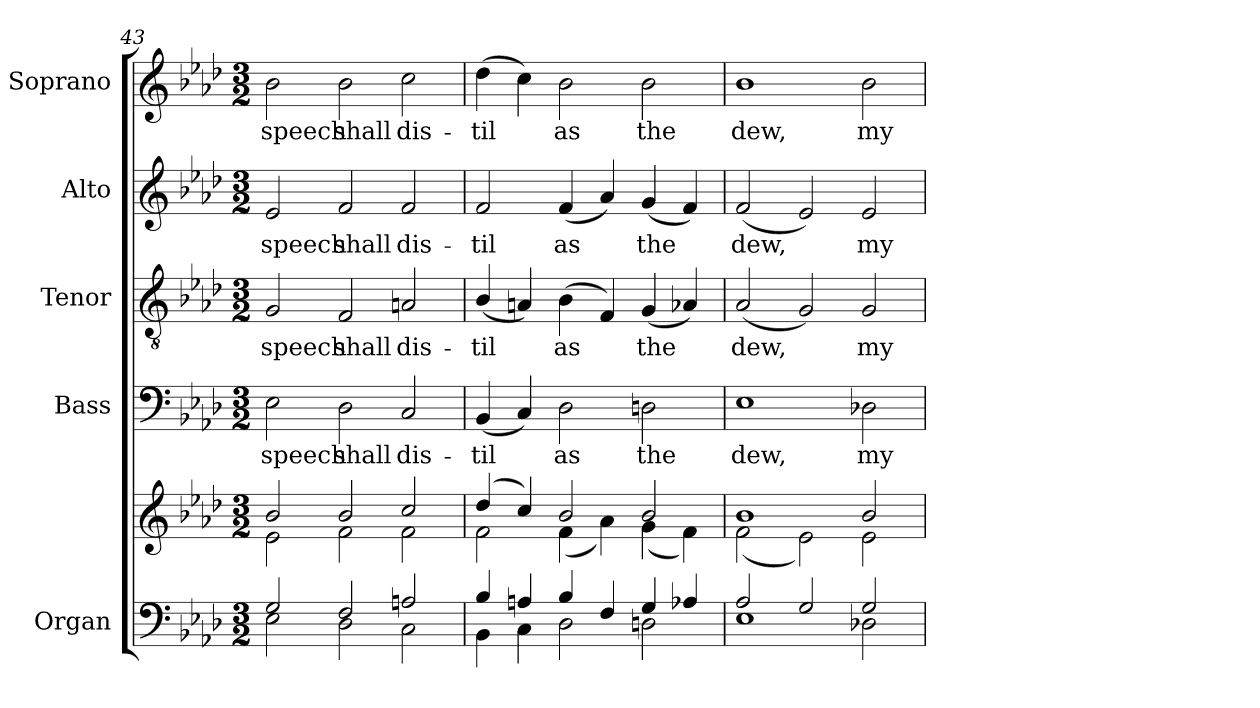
**kern	**kern	**kern	**text	**kern	**text	**kern	**text	**kern	**text
*part5	*part5	*part4	*part4	*part3	*part3	*part2	*part2	*part1	*part1
*staff6	*staff5	*staff4	*staff4	*staff3	*staff3	*staff2	*staff2	*staff1	*staff1
*I"Organ	*	*I"Bass	*	*I"Tenor	*	*I"Alto	*	*I"Soprano	*
*I'Org.	*	*I'B.	*	*I'T.	*	*I'A.	*	*I'S.	*
*clefF4	*clefG2	*clefF4	*	*clefGv2	*	*clefG2	*	*clefG2	*
*	*	*	*	*ITrd7c12	*	*	*	*	*
*k[b-e-a-d-]	*k[b-e-a-d-]	*k[b-e-a-d-]	*	*k[b-e-a-d-]	*	*k[b-e-a-d-]	*	*k[b-e-a-d-]	*
*A-:	*A-:	*A-:	*	*A-:	*	*A-:	*	*A-:	*
*M3/2	*M3/2	*M3/2	*	*M3/2	*	*M3/2	*	*M3/2	*
=43	=43	=43	=43	=43	=43	=43	=43	=43	=43
*^	*^	*	*	*	*	*	*	*	*
!	!	!	!	!	!LO:LY:b:color=#000000	!	!	!	!	!	!
!	!	!	!	!	!	!	!LO:LY:b:color=#000000	!	!	!	!
!	!	!	!	!	!	!	!	!	!LO:LY:b:color=#000000	!	!
!	!	!	!	!	!	!	!	!	!	!	!LO:LY:b:color=#000000
2Gi/	2E-i\	2b-i/	2e-i\	2E-i\	speech	2GGi/	speech	2e-i/	speech	2b-i\	speech
!	!	!	!	!	!LO:LY:b:color=#000000	!	!	!	!	!	!
!	!	!	!	!	!	!	!LO:LY:b:color=#000000	!	!	!	!
!	!	!	!	!	!	!	!	!	!LO:LY:b:color=#000000	!	!
!	!	!	!	!	!	!	!	!	!	!	!LO:LY:b:color=#000000
2Fi/	2D-i\	2b-i/	2fi\	2D-i\	shall	2FFi/	shall	2fi/	shall	2b-i\	shall
!	!	!	!	!	!LO:LY:b:color=#000000	!	!	!	!	!	!
!	!	!	!	!	!	!	!LO:LY:b:color=#000000	!	!	!	!
!	!	!	!	!	!	!	!	!	!LO:LY:b:color=#000000	!	!
!	!	!	!	!	!	!	!	!	!	!	!LO:LY:b:color=#000000
2Ani/	2Ci\	2cci/	2fi\	2Ci/	dis-	2AAni/	dis-	2fi/	dis-	2cci\	dis-
=44	=44	=44	=44	=44	=44	=44	=44	=44	=44	=44	=44
!	!	!	!	!	!LO:LY:b:color=#000000	!	!	!	!	!	!
!	!	!	!	!	!	!	!LO:LY:b:color=#000000	!	!	!	!
!	!	!	!	!	!	!	!	!	!LO:LY:b:color=#000000	!	!
!	!	!	!	!	!	!	!	!	!	!	!LO:LY:b:color=#000000
4B-i/	4BB-i\	(4dd-i/	2fi\	(4BB-i/	-til	(4BB-i/	-til	2fi/	-til	(4dd-i\	-til
4Ani/	4Ci\	4cci/)	.	4Ci/)	.	4AAni/)	.	.	.	4cci\)	.
!	!	!	!	!	!LO:LY:b:color=#000000	!	!	!	!	!	!
!	!	!	!	!	!	!	!LO:LY:b:color=#000000	!	!	!	!
!	!	!	!	!	!	!	!	!	!LO:LY:b:color=#000000	!	!
!	!	!	!	!	!	!	!	!	!	!	!LO:LY:b:color=#000000
4B-i/	2D-i\	2b-i/	(4fi\	2D-i\	as	(4BB-i\	as	(4fi/	as	2b-i\	as
4Fi/	.	.	4a-i\)	.	.	4FFi/)	.	4a-i/)	.	.	.
!	!	!	!	!	!LO:LY:b:color=#000000	!	!	!	!	!	!
!	!	!	!	!	!	!	!LO:LY:b:color=#000000	!	!	!	!
!	!	!	!	!	!	!	!	!	!LO:LY:b:color=#000000	!	!
!	!	!	!	!	!	!	!	!	!	!	!LO:LY:b:color=#000000
4Gi/	2Dni\	2b-i/	(4gi\	2Dni\	the	(4GGi/	the	(4gi/	the	2b-i\	the
4A-Xi/	.	.	4fi\)	.	.	4AA-Xi/)	.	4fi/)	.	.	.
=45	=45	=45	=45	=45	=45	=45	=45	=45	=45	=45	=45
!	!	!	!	!	!LO:LY:b:color=#000000	!	!	!	!	!	!
!	!	!	!	!	!	!	!LO:LY:b:color=#000000	!	!	!	!
!	!	!	!	!	!	!	!	!	!LO:LY:b:color=#000000	!	!
!	!	!	!	!	!	!	!	!	!	!	!LO:LY:b:color=#000000
2A-i/	1E-i	1b-i	(2fi\	1E-i	dew,	(2AA-i/	dew,	(2fi/	dew,	1b-i	dew,
2Gi/	.	.	2e-i\)	.	.	2GGi/)	.	2e-i/)	.	.	.
!	!	!	!	!	!LO:LY:b:color=#000000	!	!	!	!	!	!
!	!	!	!	!	!	!	!LO:LY:b:color=#000000	!	!	!	!
!	!	!	!	!	!	!	!	!	!LO:LY:b:color=#000000	!	!
!	!	!	!	!	!	!	!	!	!	!	!LO:LY:b:color=#000000
2Gi/	2D-Xi\	2b-i/	2e-i\	2D-Xi\	my	2GGi/	my	2e-i/	my	2b-i\	my
*v	*v	*	*	*	*	*	*	*	*	*	*
*	*v	*v	*	*	*	*	*	*	*	*
=	=	=	=	=	=	=	=	=	=
*-	*-	*-	*-	*-	*-	*-	*-	*-	*-
